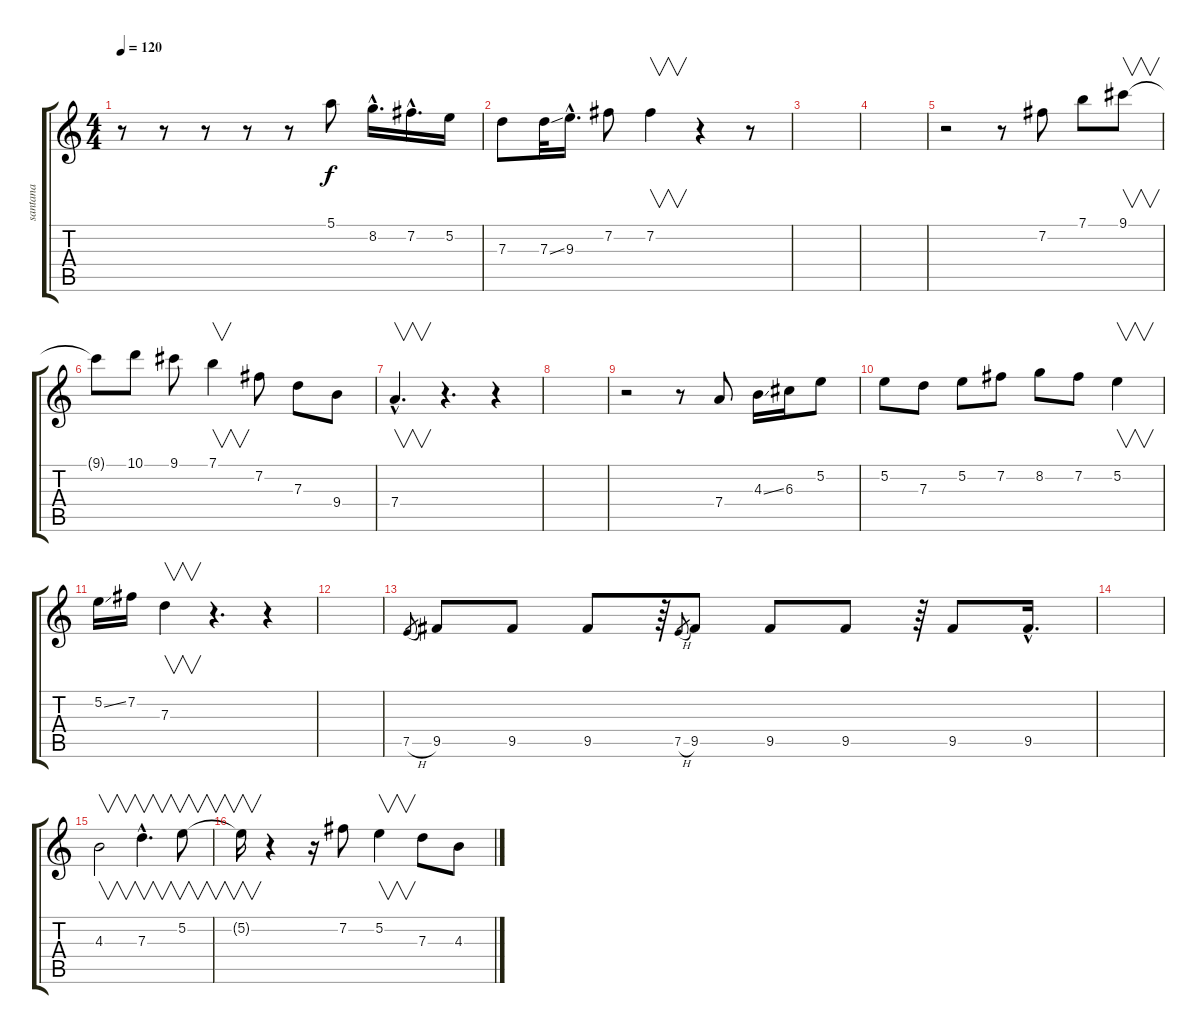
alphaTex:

\track ("santana" "santana") {instrument distortionguitar}
\staff {score tabs}
\tuning (E4 B3 G3 D3 A2 E2) {hide}
\ts (4 4)
\tempo 120
\clef g2
\ks c
r.8{dy f} r.8 r.8 r.8 r.8 5.1.8 8.2{hac}.16{d} 7.2{hac}.16{d} 5.2.16 |
7.3.8 7.3{ss}.32 9.3{hac}.16{d} 7.2.8 7.2.4{v} r.4 r.8 |
|
|
r.2 r.8 7.2.8 7.1.8 9.1.8{v} |
9.1{t}.8 10.1.8 9.1.8 7.1.4{v} 7.2.8 7.3.8 9.4.8 |
7.4{hac}.4{v d} r.4{d} r.4 |
|
r.2 r.8 7.4.8 4.3{ss}.16 6.3.16 5.2.8 |
5.2.8 7.3.8 5.2.8 7.2.8 8.2.8 7.2.8 5.2.4{v} |
5.2{ss}.16 7.2.16 7.3.4{v} r.4{d} r.4 |
|
7.5{h}.8{gr} 9.5.8 9.5.8 9.5.8 r.64 7.5{h}.8{gr} 9.5.8 9.5.8 9.5.8 r.64 9.5.8 9.5{hac}.16{d} |
|
4.3.2{v} 7.3{hac}.4{v d} 5.2.8{v} |
5.2{t}.16{v} r.4 r.16 7.2.8 5.2.4{v} 7.3.8 4.3.8
